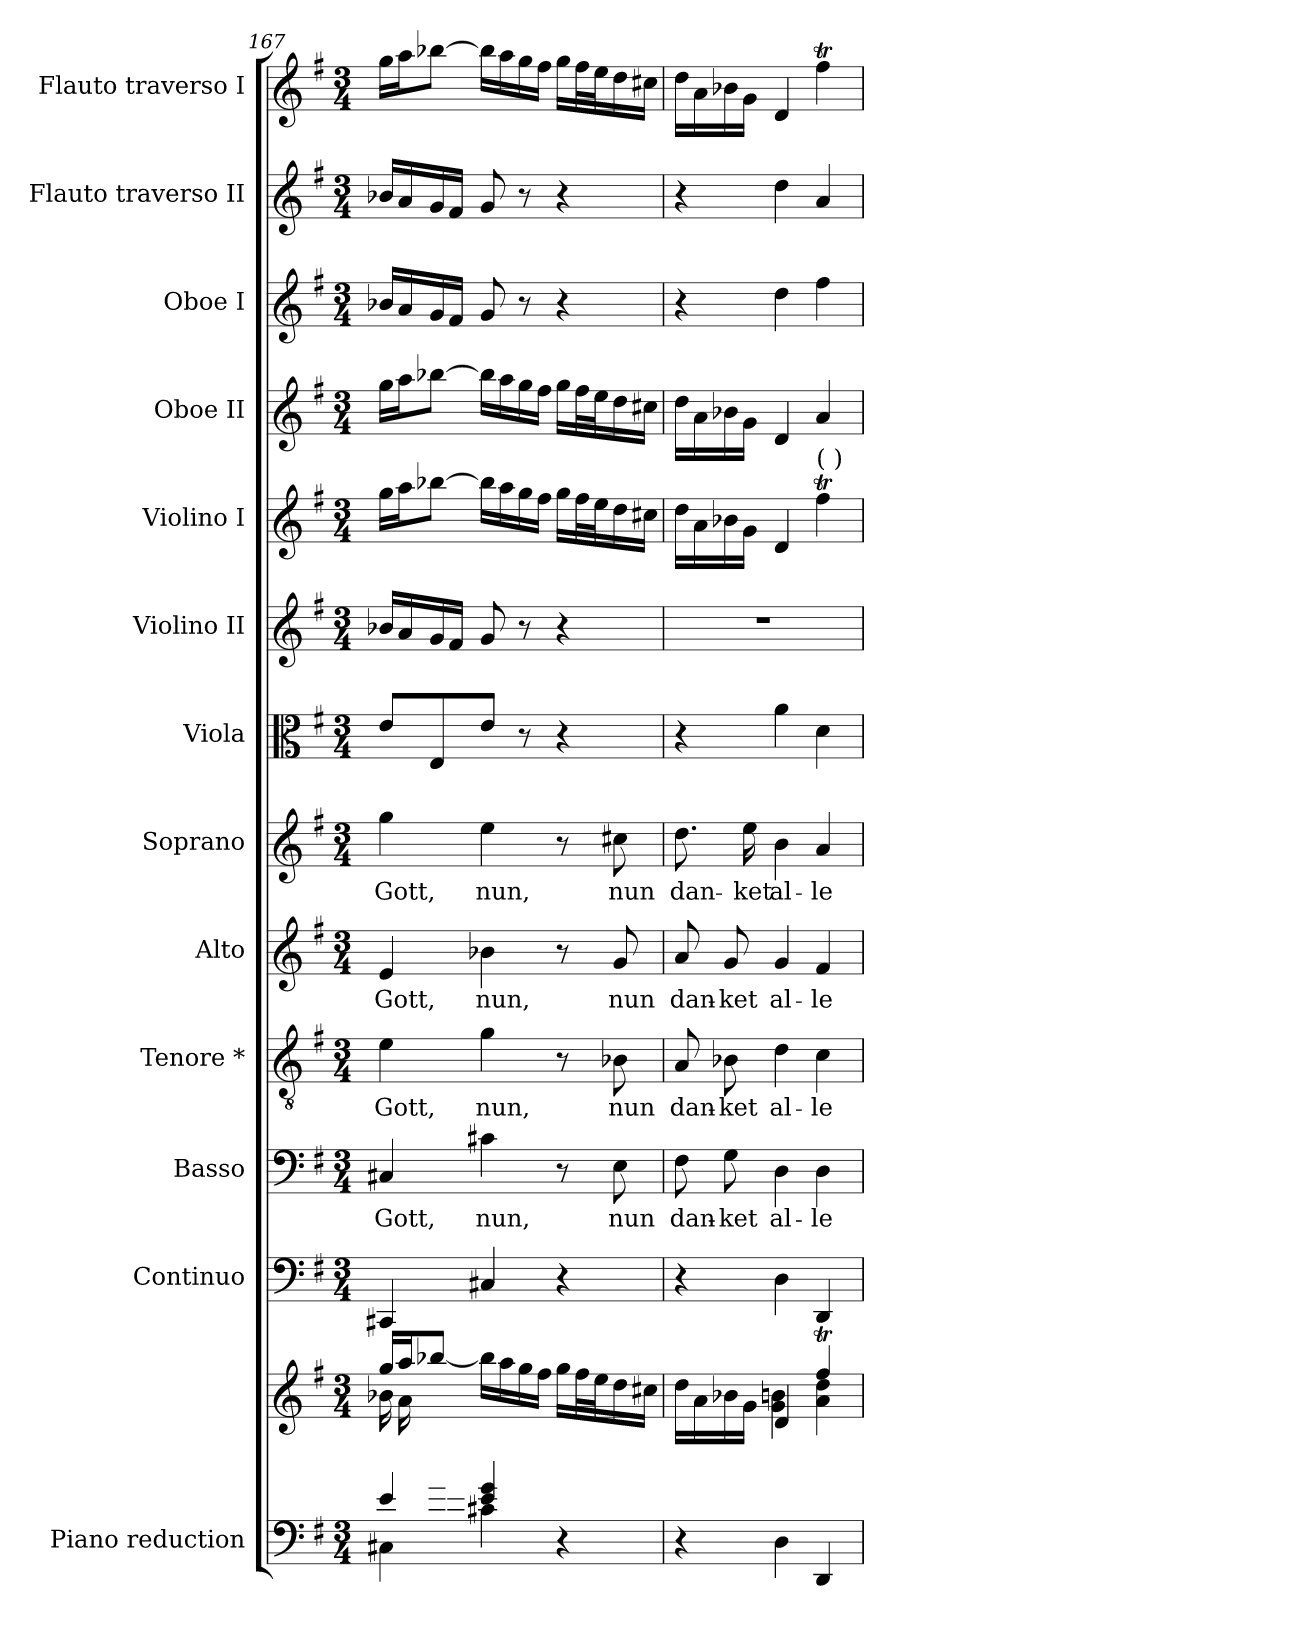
**kern	**kern	**kern	**kern	**text	**kern	**text	**kern	**text	**kern	**text	**kern	**kern	**kern	**kern	**kern	**kern	**kern
*part13	*part13	*part12	*part11	*part11	*part10	*part10	*part9	*part9	*part8	*part8	*part7	*part6	*part5	*part4	*part3	*part2	*part1
*staff14	*staff13	*staff12	*staff11	*staff11	*staff10	*staff10	*staff9	*staff9	*staff8	*staff8	*staff7	*staff6	*staff5	*staff4	*staff3	*staff2	*staff1
*I"Piano reduction	*	*I"Continuo	*I"Basso	*	*I"Tenore *	*	*I"Alto	*	*I"Soprano	*	*I"Viola	*I"Violino II	*I"Violino I	*I"Oboe II	*I"Oboe I	*I"Flauto traverso II	*I"Flauto traverso I
*I'Pno	*	*	*	*	*	*	*	*	*	*	*I'Vla	*I'Vln	*I'Vln	*I'Ob	*I'Ob	*	*
!!LO:PB:g=z
*clefF4	*clefG2	*clefF4	*clefF4	*	*clefGv2	*	*clefG2	*	*clefG2	*	*clefC3	*clefG2	*clefG2	*clefG2	*clefG2	*clefG2	*clefG2
*k[f#]	*k[f#]	*k[f#]	*k[f#]	*	*k[f#]	*	*k[f#]	*	*k[f#]	*	*k[f#]	*k[f#]	*k[f#]	*k[f#]	*k[f#]	*k[f#]	*k[f#]
*M3/4	*M3/4	*M3/4	*M3/4	*	*M3/4	*	*M3/4	*	*M3/4	*	*M3/4	*M3/4	*M3/4	*M3/4	*M3/4	*M3/4	*M3/4
=167	=167	=167	=167	=167	=167	=167	=167	=167	=167	=167	=167	=167	=167	=167	=167	=167	=167
*^	*^	*	*	*	*	*	*	*	*	*	*	*	*	*	*	*	*
*	*^	*	*	*	*	*	*	*	*	*	*	*	*	*	*	*	*	*	*
!	!	!	!	!	!	!	!LO:LY:b	!	!LO:LY:b	!	!LO:LY:b	!	!LO:LY:b	!	!	!	!	!	!	!
8ryy	4e/	4C#X\	16gg/LL	16b-X\LL	4CC#X/	4C#X/	Gott,	4e\	Gott,	4e/	Gott,	4gg\	Gott,	8e/L	16b-X/LL	16gg\LL	16gg\LL	16b-X/LL	16b-X/LL	16gg\LL
.	.	.	16aa/J	16a\	.	.	.	.	.	.	.	.	.	.	16a/	16aa\J	16aa\J	16a/	16a/	16aa\J
16g/	.	.	[8bb-X/J	8ryy	.	.	.	.	.	.	.	.	.	8E/	16g/	[8bb-X\J	[8bb-X\J	16g/	16g/	[8bb-X\J
16f#/JJ	.	.	.	.	.	.	.	.	.	.	.	.	.	.	16f#/JJ	.	.	16f#/JJ	16f#/JJ	.
!	!	!	!	!	!	!	!LO:LY:b	!	!LO:LY:b	!	!LO:LY:b	!	!LO:LY:b	!	!	!	!	!	!	!
2ryy	4e/ 4g/	4c#X\	16bb-\LL]	2ryy	4C#X/	4c#X\	nun,	4g\	nun,	4b-X\	nun,	4ee\	nun,	8e/J	8g/	16bb-\LL]	16bb-\LL]	8g/	8g/	16bb-\LL]
.	.	.	16aa\	.	.	.	.	.	.	.	.	.	.	.	.	16aa\	16aa\	.	.	16aa\
.	.	.	16gg\	.	.	.	.	.	.	.	.	.	.	8r	8r	16gg\	16gg\	8r	8r	16gg\
.	.	.	16ff#\JJ	.	.	.	.	.	.	.	.	.	.	.	.	16ff#\JJ	16ff#\JJ	.	.	16ff#\JJ
.	4r	4ryy	16gg\LL	.	4r	8r	.	8r	.	8r	.	8r	.	4r	4r	16gg\LL	16gg\LL	4r	4r	16gg\LL
.	.	.	32ff#\L	.	.	.	.	.	.	.	.	.	.	.	.	32ff#\L	32ff#\L	.	.	32ff#\L
.	.	.	32ee\J	.	.	.	.	.	.	.	.	.	.	.	.	32ee\J	32ee\J	.	.	32ee\J
!	!	!	!	!	!	!	!LO:LY:b	!	!LO:LY:b	!	!LO:LY:b	!	!LO:LY:b	!	!	!	!	!	!	!
.	.	.	16dd\	.	.	8E\	nun	8B-X\	nun	8g/	nun	8cc#X\	nun	.	.	16dd\	16dd\	.	.	16dd\
.	.	.	16cc#X\JJ	.	.	.	.	.	.	.	.	.	.	.	.	16cc#X\JJ	16cc#X\JJ	.	.	16cc#X\JJ
*v	*v	*v	*	*	*	*	*	*	*	*	*	*	*	*	*	*	*	*	*	*
=168	=168	=168	=168	=168	=168	=168	=168	=168	=168	=168	=168	=168	=168	=168	=168	=168	=168	=168
!	!	!	!	!	!LO:LY:b	!	!LO:LY:b	!	!LO:LY:b	!	!LO:LY:b	!	!	!	!	!	!	!
4r	16dd\LL	4rgyy	4r	8F#\	dan-	8A/	dan-	8a/	dan-	8.dd\	dan-	4r	2.r	16dd\LL	16dd\LL	4r	4r	16dd\LL
.	16a\	.	.	.	.	.	.	.	.	.	.	.	.	16a\	16a\	.	.	16a\
!	!	!	!	!	!LO:LY:b	!	!LO:LY:b	!	!LO:LY:b	!	!	!	!	!	!	!	!	!
.	16b-X\	.	.	8G\	-ket	8B-X\	-ket	8g/	-ket	.	.	.	.	16b-X\	16b-X\	.	.	16b-X\
!	!	!	!	!	!	!	!	!	!	!	!LO:LY:b	!	!	!	!	!	!	!
.	16g\JJ	.	.	.	.	.	.	.	.	16ee\	-ket	.	.	16g\JJ	16g\JJ	.	.	16g\JJ
!	!	!	!	!	!LO:LY:b	!	!LO:LY:b	!	!LO:LY:b	!	!LO:LY:b	!	!	!	!	!	!	!
4D\	4d/	4g\ 4bn\	4D\	4D\	al-	4d\	al-	4g/	al-	4b\	al-	4a\	.	4d/	4d/	4dd\	4dd\	4d/
!	!	!	!	!	!	!	!	!	!	!	!	!	!	!LO:TX:a:t=(    )	!	!	!	!
!	!	!	!	!	!LO:LY:b	!	!LO:LY:b	!	!LO:LY:b	!	!LO:LY:b	!	!	!	!	!	!	!
4DD/	4ff#t/	4a\ 4dd\	4DD/	4D\	-le	4c\	-le	4f#/	-le	4a/	-le	4d\	.	4ff#t\	4a/	4ff#\	4a/	4ff#t\
*	*v	*v	*	*	*	*	*	*	*	*	*	*	*	*	*	*	*	*
=	=	=	=	=	=	=	=	=	=	=	=	=	=	=	=	=	=
*-	*-	*-	*-	*-	*-	*-	*-	*-	*-	*-	*-	*-	*-	*-	*-	*-	*-
